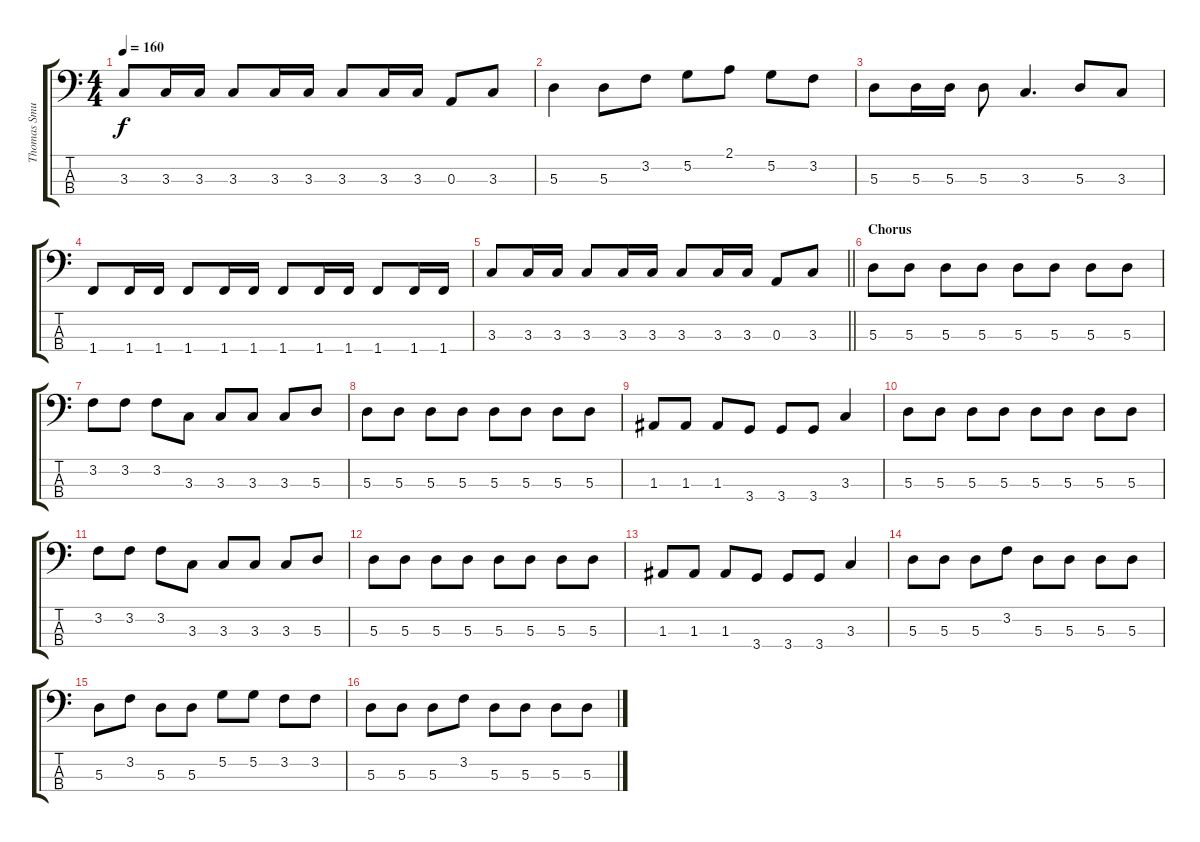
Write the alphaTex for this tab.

\track ("Thomas Smuszynski" "Thomas Smu") {instrument electricbassfinger}
\staff {score tabs}
\tuning (G2 D2 A1 E1) {hide}
\ts (4 4)
\tempo 160
\clef f4
\ks c
3.3.8{dy f} 3.3.16 3.3.16 3.3.8 3.3.16 3.3.16 3.3.8 3.3.16 3.3.16 0.3.8 3.3.8 |
5.3.4 5.3.8 3.2.8 5.2.8 2.1.8 5.2.8 3.2.8 |
5.3.8 5.3.16 5.3.16 5.3.8 3.3.4{d} 5.3.8 3.3.8 |
1.4.8 1.4.16 1.4.16 1.4.8 1.4.16 1.4.16 1.4.8 1.4.16 1.4.16 1.4.8 1.4.16 1.4.16 |
\barLineRight lightlight
3.3.8 3.3.16 3.3.16 3.3.8 3.3.16 3.3.16 3.3.8 3.3.16 3.3.16 0.3.8 3.3.8 |
\section ("" "Chorus")
5.3.8 5.3.8 5.3.8 5.3.8 5.3.8 5.3.8 5.3.8 5.3.8 |
3.2.8 3.2.8 3.2.8 3.3.8 3.3.8 3.3.8 3.3.8 5.3.8 |
5.3.8 5.3.8 5.3.8 5.3.8 5.3.8 5.3.8 5.3.8 5.3.8 |
1.3.8 1.3.8 1.3.8 3.4.8 3.4.8 3.4.8 3.3.4 |
5.3.8 5.3.8 5.3.8 5.3.8 5.3.8 5.3.8 5.3.8 5.3.8 |
3.2.8 3.2.8 3.2.8 3.3.8 3.3.8 3.3.8 3.3.8 5.3.8 |
5.3.8 5.3.8 5.3.8 5.3.8 5.3.8 5.3.8 5.3.8 5.3.8 |
1.3.8 1.3.8 1.3.8 3.4.8 3.4.8 3.4.8 3.3.4 |
5.3.8 5.3.8 5.3.8 3.2.8 5.3.8 5.3.8 5.3.8 5.3.8 |
5.3.8 3.2.8 5.3.8 5.3.8 5.2.8 5.2.8 3.2.8 3.2.8 |
5.3.8 5.3.8 5.3.8 3.2.8 5.3.8 5.3.8 5.3.8 5.3.8
